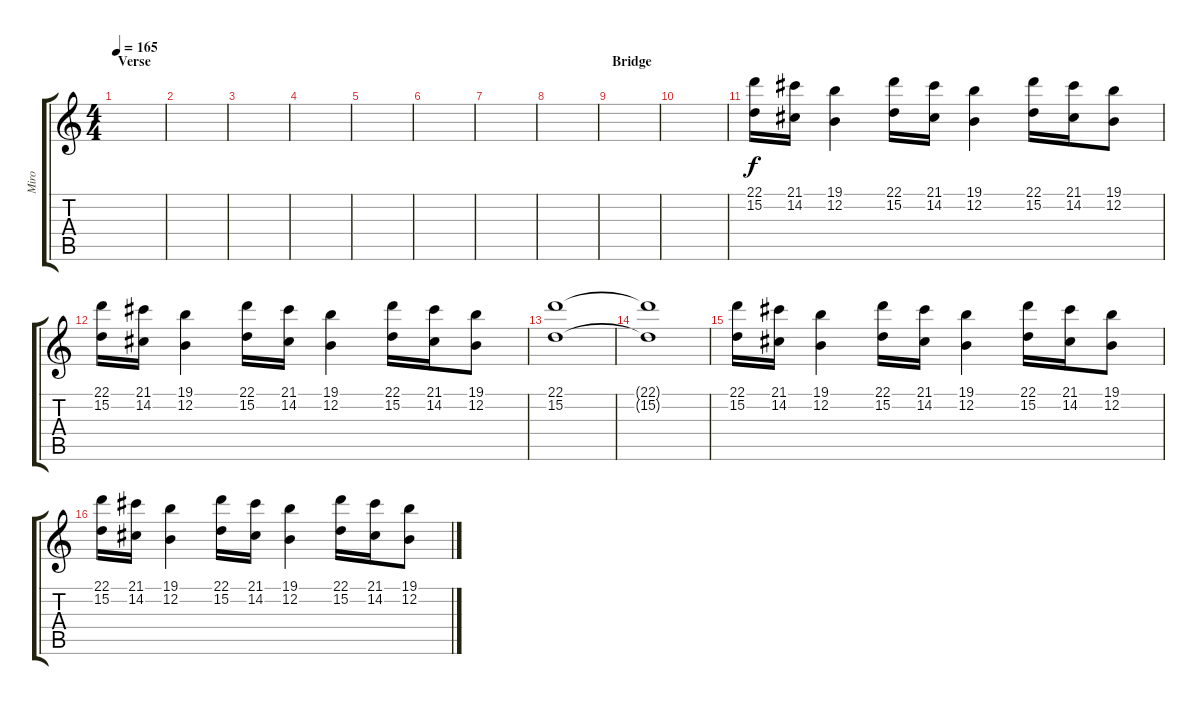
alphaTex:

\track ("Miro" "Miro") {instrument tremolostrings}
\staff {score tabs}
\tuning (E4 B3 G3 D3 A2 E2) {hide}
\ts (4 4)
\section ("" "Verse")
\tempo 165
\clef g2
\ks c
|
|
|
|
|
|
|
|
\section ("" "Bridge")
|
|
(22.1 15.2).16{volume 12 instrument harpsichord} (21.1 14.2).16 (19.1 12.2).4 (22.1 15.2).16 (21.1 14.2).16 (19.1 12.2).4 (22.1 15.2).16 (21.1 14.2).16 (19.1 12.2).8 |
(22.1 15.2).16 (21.1 14.2).16 (19.1 12.2).4 (22.1 15.2).16 (21.1 14.2).16 (19.1 12.2).4 (22.1 15.2).16 (21.1 14.2).16 (19.1 12.2).8 |
(22.1 15.2).1{volume 14 instrument tremolostrings} |
(22.1{t} 15.2{t}).1 |
(22.1 15.2).16{volume 12 instrument harpsichord} (21.1 14.2).16 (19.1 12.2).4 (22.1 15.2).16 (21.1 14.2).16 (19.1 12.2).4 (22.1 15.2).16 (21.1 14.2).16 (19.1 12.2).8 |
(22.1 15.2).16 (21.1 14.2).16 (19.1 12.2).4 (22.1 15.2).16 (21.1 14.2).16 (19.1 12.2).4 (22.1 15.2).16 (21.1 14.2).16 (19.1 12.2).8
